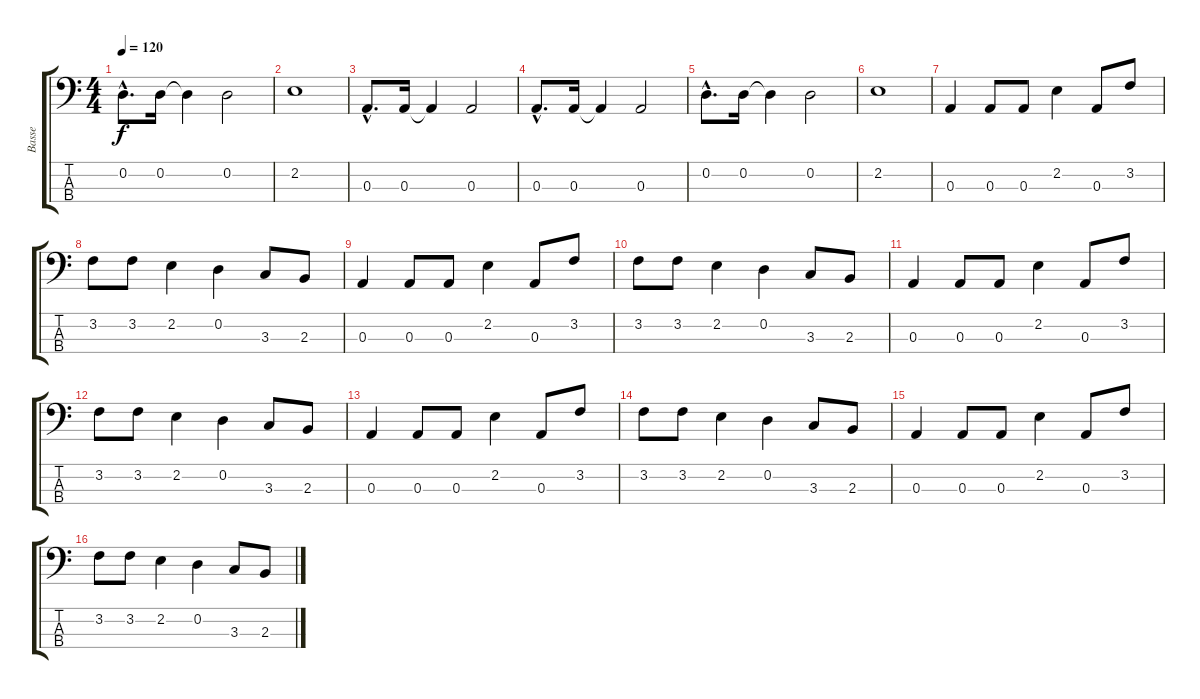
\track ("Basse" "Basse") {instrument electricbasspick}
\staff {score tabs}
\tuning (G2 D2 A1 E1) {hide}
\ts (4 4)
\tempo 120
\clef f4
\ks c
0.2{hac}.8{d dy f} 0.2.16 0.2{t}.4 0.2.2 |
2.2.1 |
0.3{hac}.8{d} 0.3.16 0.3{t}.4 0.3.2 |
0.3{hac}.8{d} 0.3.16 0.3{t}.4 0.3.2 |
0.2{hac}.8{d} 0.2.16 0.2{t}.4 0.2.2 |
2.2.1 |
0.3.4 0.3.8 0.3.8 2.2.4 0.3.8 3.2.8 |
3.2.8 3.2.8 2.2.4 0.2.4 3.3.8 2.3.8 |
0.3.4 0.3.8 0.3.8 2.2.4 0.3.8 3.2.8 |
3.2.8 3.2.8 2.2.4 0.2.4 3.3.8 2.3.8 |
0.3.4 0.3.8 0.3.8 2.2.4 0.3.8 3.2.8 |
3.2.8 3.2.8 2.2.4 0.2.4 3.3.8 2.3.8 |
0.3.4 0.3.8 0.3.8 2.2.4 0.3.8 3.2.8 |
3.2.8 3.2.8 2.2.4 0.2.4 3.3.8 2.3.8 |
0.3.4 0.3.8 0.3.8 2.2.4 0.3.8 3.2.8 |
3.2.8 3.2.8 2.2.4 0.2.4 3.3.8 2.3.8
